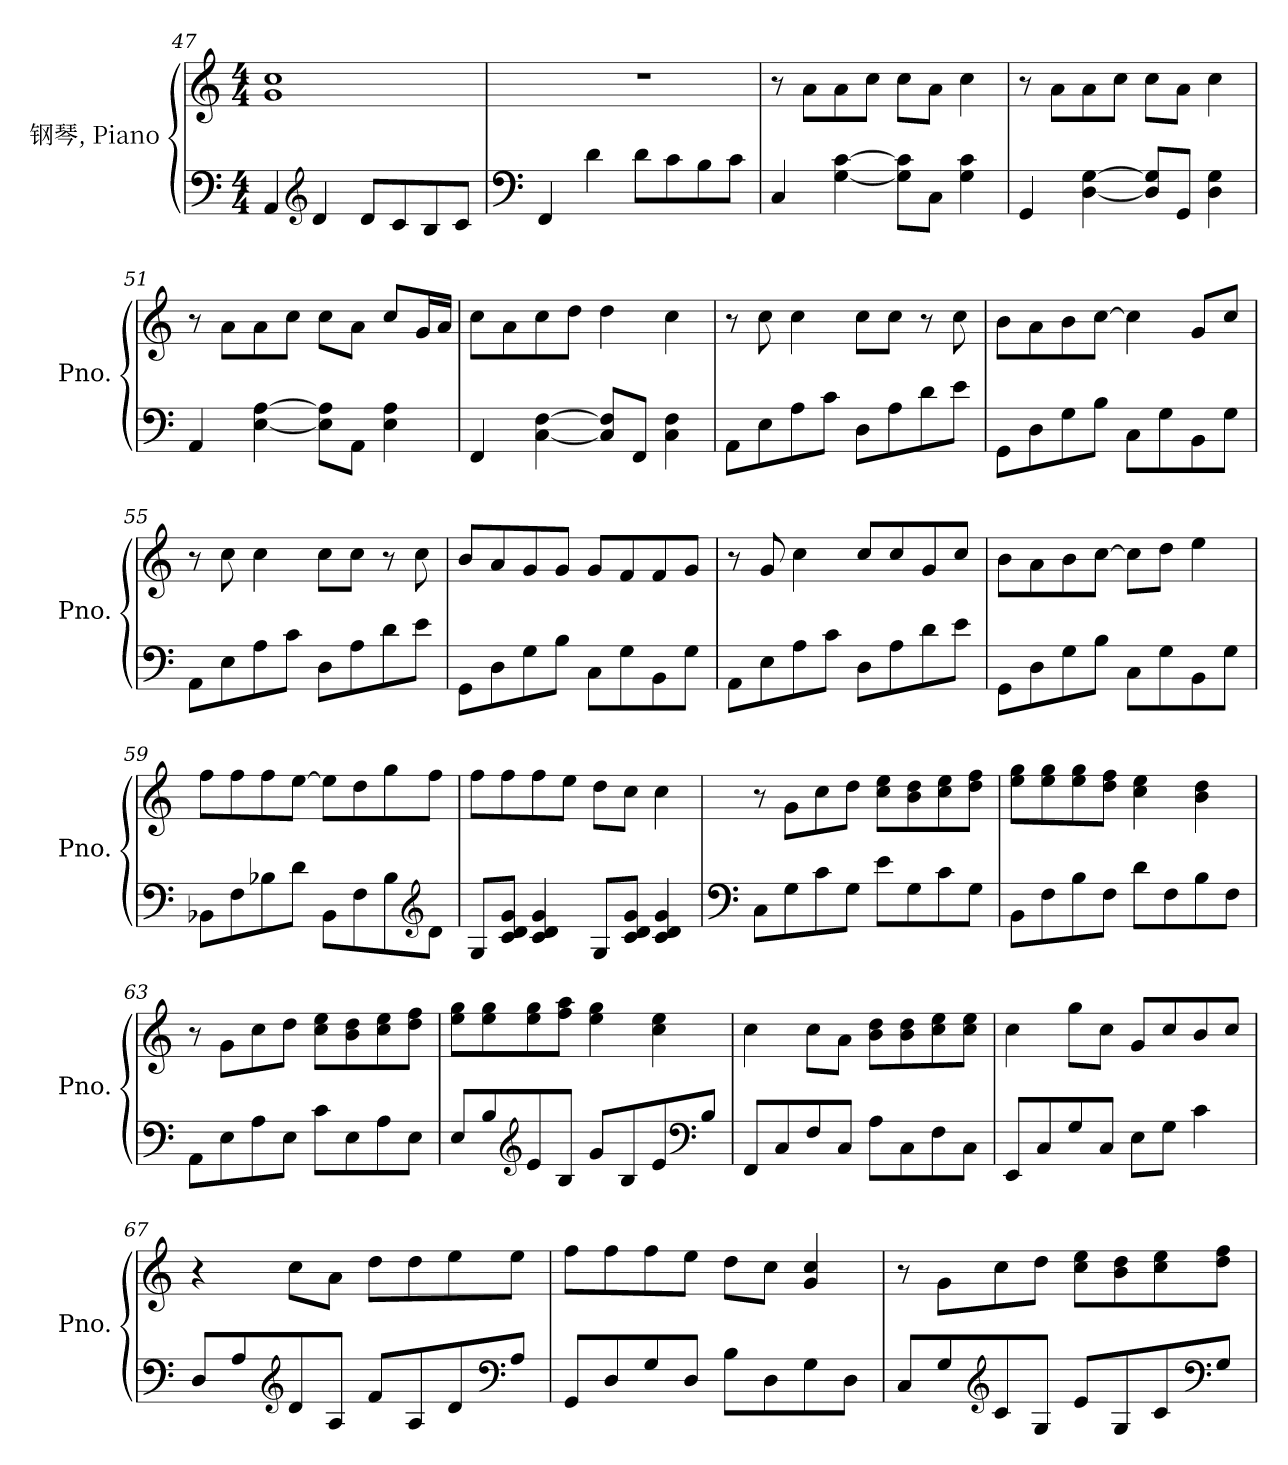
**kern	**kern
*part1	*part1
*staff2	*staff1
*I"钢琴, Piano	*
*I'Pno.	*
!!LO:LB:g=z
*clefF4	*clefG2
*k[]	*k[]
*M4/4	*M4/4
=47	=47
4AA/	1g 1cc
*clefG2	*
4d/	.
8d/L	.
8c/	.
8B/	.
8c/J	.
=48	=48
*clefF4	*
4FF/	1r
4d\	.
8d\L	.
8c\	.
8B\	.
8c\J	.
=49	=49
4C/	8r
.	8a\L
[4G\ [4c\	8a\
.	8cc\J
8G\] 8c\]L	8cc\L
8C\J	8a\J
4G\ 4c\	4cc\
=50	=50
4GG/	8r
.	8a\L
[4D\ [4G\	8a\
.	8cc\J
8D/] 8G/]L	8cc\L
8GG/J	8a\J
4D\ 4G\	4cc\
=51	=51
4AA/	8r
.	8a\L
[4E\ [4A\	8a\
.	8cc\J
8E\] 8A\]L	8cc\L
8AA\J	8a\J
4E\ 4A\	8cc/L
.	16g/L
.	16a/JJ
!!LO:LB:g=z
=52	=52
4FF/	8cc\L
.	8a\
[4C\ [4F\	8cc\
.	8dd\J
8C/] 8F/]L	4dd\
8FF/J	.
4C\ 4F\	4cc\
=53	=53
8AA\L	8r
8E\	8cc\
8A\	4cc\
8c\J	.
8D\L	8cc\L
8A\	8cc\J
8d\	8r
8e\J	8cc\
=54	=54
8GG\L	8b\L
8D\	8a\
8G\	8b\
8B\J	[8cc\J
8C\L	4cc\]
8G\	.
8BB\	8g/L
8G\J	8cc/J
=55	=55
8AA\L	8r
8E\	8cc\
8A\	4cc\
8c\J	.
8D\L	8cc\L
8A\	8cc\J
8d\	8r
8e\J	8cc\
=56	=56
8GG\L	8b/L
8D\	8a/
8G\	8g/
8B\J	8g/J
8C\L	8g/L
8G\	8f/
8BB\	8f/
8G\J	8g/J
!!LO:PB:g=z
=57	=57
8AA\L	8r
8E\	8g/
8A\	4cc\
8c\J	.
8D\L	8cc/L
8A\	8cc/
8d\	8g/
8e\J	8cc/J
=58	=58
8GG\L	8b\L
8D\	8a\
8G\	8b\
8B\J	[8cc\J
8C\L	8cc\L]
8G\	8dd\J
8BB\	4ee\
8G\J	.
=59	=59
8BB-X\L	8ff\L
8F\	8ff\
8B-X\	8ff\
8d\J	[8ee\J
8BB-\L	8ee\L]
8F\	8dd\
8B-\	8gg\
*clefG2	*
8d\J	8ff\J
=60	=60
8G/L	8ff\L
8c/ 8d/ 8g/J	8ff\
4c/ 4d/ 4g/	8ff\
.	8ee\J
8G/L	8dd\L
8c/ 8d/ 8g/J	8cc\J
4c/ 4d/ 4g/	4cc\
!!LO:LB:g=z
=61	=61
*clefF4	*
8C\L	8r
8G\	8g\L
8c\	8cc\
8G\J	8dd\J
8e\L	8cc\ 8ee\L
8G\	8b\ 8dd\
8c\	8cc\ 8ee\
8G\J	8dd\ 8ff\J
=62	=62
8BB\L	8ee\ 8gg\L
8F\	8ee\ 8gg\
8B\	8ee\ 8gg\
8F\J	8dd\ 8ff\J
8d\L	4cc\ 4ee\
8F\	.
8B\	4b\ 4dd\
8F\J	.
=63	=63
8AA\L	8r
8E\	8g\L
8A\	8cc\
8E\J	8dd\J
8c\L	8cc\ 8ee\L
8E\	8b\ 8dd\
8A\	8cc\ 8ee\
8E\J	8dd\ 8ff\J
=64	=64
8E/L	8ee\ 8gg\L
8B/	8ee\ 8gg\
*clefG2	*
8e/	8ee\ 8gg\
8B/J	8ff\ 8aa\J
8g/L	4ee\ 4gg\
8B/	.
8e/	4cc\ 4ee\
*clefF4	*
8B/J	.
=65	=65
8FF/L	4cc\
8C/	.
8F/	8cc\L
8C/J	8a\J
8A\L	8b\ 8dd\L
8C\	8b\ 8dd\
8F\	8cc\ 8ee\
8C\J	8cc\ 8ee\J
!!LO:LB:g=z
=66	=66
8EE/L	4cc\
8C/	.
8G/	8gg\L
8C/J	8cc\J
8E\L	8g/L
8G\J	8cc/
4c\	8b/
.	8cc/J
=67	=67
8D/L	4r
8A/	.
*clefG2	*
8d/	8cc\L
8A/J	8a\J
8f/L	8dd\L
8A/	8dd\
8d/	8ee\
*clefF4	*
8A/J	8ee\J
=68	=68
8GG/L	8ff\L
8D/	8ff\
8G/	8ff\
8D/J	8ee\J
8B\L	8dd\L
8D\	8cc\J
8G\	4g/ 4cc/
8D\J	.
=69	=69
8C/L	8r
8G/	8g\L
*clefG2	*
8c/	8cc\
8G/J	8dd\J
8e/L	8cc\ 8ee\L
8G/	8b\ 8dd\
8c/	8cc\ 8ee\
*clefF4	*
8G/J	8dd\ 8ff\J
=	=
*-	*-
